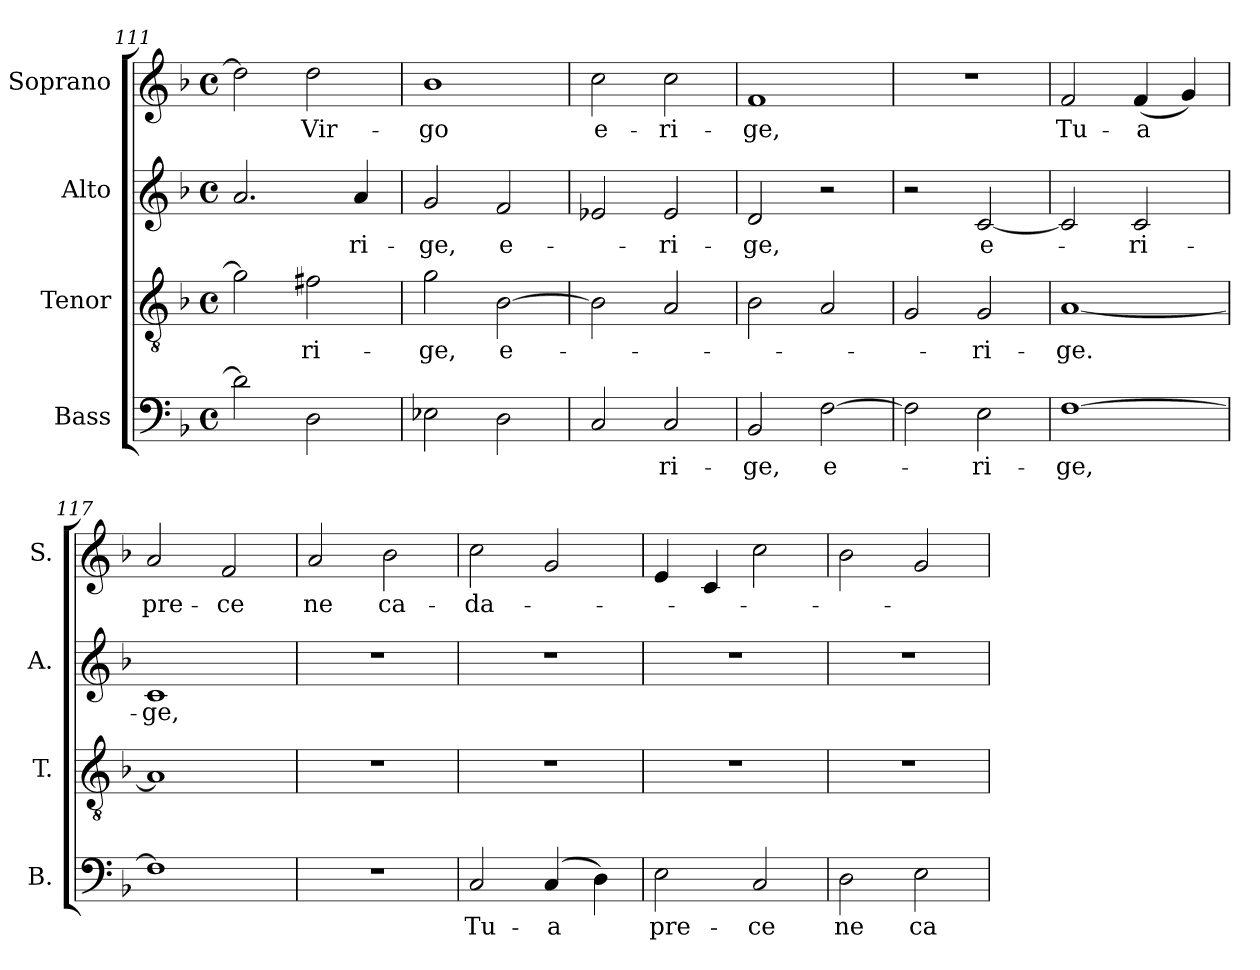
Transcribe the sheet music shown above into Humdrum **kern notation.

**kern	**text	**kern	**text	**kern	**text	**kern	**text
*part4	*part4	*part3	*part3	*part2	*part2	*part1	*part1
*staff4	*staff4	*staff3	*staff3	*staff2	*staff2	*staff1	*staff1
*I"Bass	*	*I"Tenor	*	*I"Alto	*	*I"Soprano	*
*I'B.	*	*I'T.	*	*I'A.	*	*I'S.	*
*clefF4	*	*clefGv2	*	*clefG2	*	*clefG2	*
*ITrd7c12	*	*ITrd7c12	*	*	*	*	*
*k[b-]	*	*k[b-]	*	*k[b-]	*	*k[b-]	*
*F:	*	*F:	*	*F:	*	*F:	*
*M4/4	*	*M4/4	*	*M4/4	*	*M4/4	*
*met(c)	*	*met(c)	*	*met(c)	*	*met(c)	*
=111	=111	=111	=111	=111	=111	=111	=111
2Di\]	.	2Gi\]	.	2.ai/	.	2ddi\]	.
!	!	!	!LO:LY:b:color=#000000	!	!	!	!
!	!	!	!	!	!	!	!LO:LY:b:color=#000000
2DDi\	.	2F#Xi\	-ri-	.	.	2ddi\	Vir-
!	!	!	!	!	!LO:LY:b:color=#000000	!	!
.	.	.	.	4ai/	-ri-	.	.
=112	=112	=112	=112	=112	=112	=112	=112
!	!	!	!LO:LY:b:color=#000000	!	!	!	!
!	!	!	!	!	!LO:LY:b:color=#000000	!	!
!	!	!	!	!	!	!	!LO:LY:b:color=#000000
2EE-Xi\	.	2Gi\	-ge,	2gi/	-ge,	1b-i	-go
!	!	!	!LO:LY:b:color=#000000	!	!	!	!
!	!	!	!	!	!LO:LY:b:color=#000000	!	!
2DDi\	.	[2BB-i\	e-	2fi/	e-	.	.
=113	=113	=113	=113	=113	=113	=113	=113
!	!	!	!	!	!	!	!LO:LY:b:color=#000000
2CCi/	.	2BB-i\]	.	2e-Xi/	.	2cci\	e-
!	!LO:LY:b:color=#000000	!	!	!	!	!	!
!	!	!	!	!	!LO:LY:b:color=#000000	!	!
!	!	!	!	!	!	!	!LO:LY:b:color=#000000
2CCi/	-ri-	2AAi/	.	2e-i/	-ri-	2cci\	-ri-
=114	=114	=114	=114	=114	=114	=114	=114
!	!LO:LY:b:color=#000000	!	!	!	!	!	!
!	!	!	!	!	!LO:LY:b:color=#000000	!	!
!	!	!	!	!	!	!	!LO:LY:b:color=#000000
2BBB-i/	-ge,	2BB-i\	.	2di/	-ge,	1fi	-ge,
!	!LO:LY:b:color=#000000	!	!	!	!	!	!
[2FFi\	e-	2AAi/	.	2r	.	.	.
=115	=115	=115	=115	=115	=115	=115	=115
2FFi\]	.	2GGi/	.	2r	.	1r	.
!	!LO:LY:b:color=#000000	!	!	!	!	!	!
!	!	!	!LO:LY:b:color=#000000	!	!	!	!
!	!	!	!	!	!LO:LY:b:color=#000000	!	!
2EEi\	-ri-	2GGi/	-ri-	[2ci/	e-	.	.
!!LO:LB:g=z
=116	=116	=116	=116	=116	=116	=116	=116
!	!LO:LY:b:color=#000000	!	!	!	!	!	!
!	!	!	!LO:LY:b:color=#000000	!	!	!	!
!	!	!	!	!	!	!	!LO:LY:b:color=#000000
[1FFi	-ge,	[1AAi	-ge.	2ci/]	.	2fi/	Tu-
!	!	!	!	!	!LO:LY:b:color=#000000	!	!
!	!	!	!	!	!	!	!LO:LY:b:color=#000000
.	.	.	.	2ci/	-ri-	(4fi/	-a
.	.	.	.	.	.	4gi/)	.
=117	=117	=117	=117	=117	=117	=117	=117
!	!	!	!	!	!LO:LY:b:color=#000000	!	!
!	!	!	!	!	!	!	!LO:LY:b:color=#000000
1FFi]	.	1AAi]	.	1ci	-ge,	2ai/	pre-
!	!	!	!	!	!	!	!LO:LY:b:color=#000000
.	.	.	.	.	.	2fi/	-ce
=118	=118	=118	=118	=118	=118	=118	=118
!	!	!	!	!	!	!	!LO:LY:b:color=#000000
1r	.	1r	.	1r	.	2ai/	ne
!	!	!	!	!	!	!	!LO:LY:b:color=#000000
.	.	.	.	.	.	2b-i\	ca-
=119	=119	=119	=119	=119	=119	=119	=119
!	!LO:LY:b:color=#000000	!	!	!	!	!	!
!	!	!	!	!	!	!	!LO:LY:b:color=#000000
2CCi/	Tu-	1r	.	1r	.	2cci\	-da-
!	!LO:LY:b:color=#000000	!	!	!	!	!	!
(4CCi/	-a	.	.	.	.	2gi/	.
4DDi\)	.	.	.	.	.	.	.
=120	=120	=120	=120	=120	=120	=120	=120
!	!LO:LY:b:color=#000000	!	!	!	!	!	!
2EEi\	pre-	1r	.	1r	.	4ei/	.
.	.	.	.	.	.	4ci/	.
!	!LO:LY:b:color=#000000	!	!	!	!	!	!
2CCi/	-ce	.	.	.	.	2cci\	.
=121	=121	=121	=121	=121	=121	=121	=121
!	!LO:LY:b:color=#000000	!	!	!	!	!	!
2DDi\	ne	1r	.	1r	.	2b-i\	.
!	!LO:LY:b:color=#000000	!	!	!	!	!	!
2EEi\	ca-	.	.	.	.	2gi/	.
=	=	=	=	=	=	=	=
*-	*-	*-	*-	*-	*-	*-	*-
